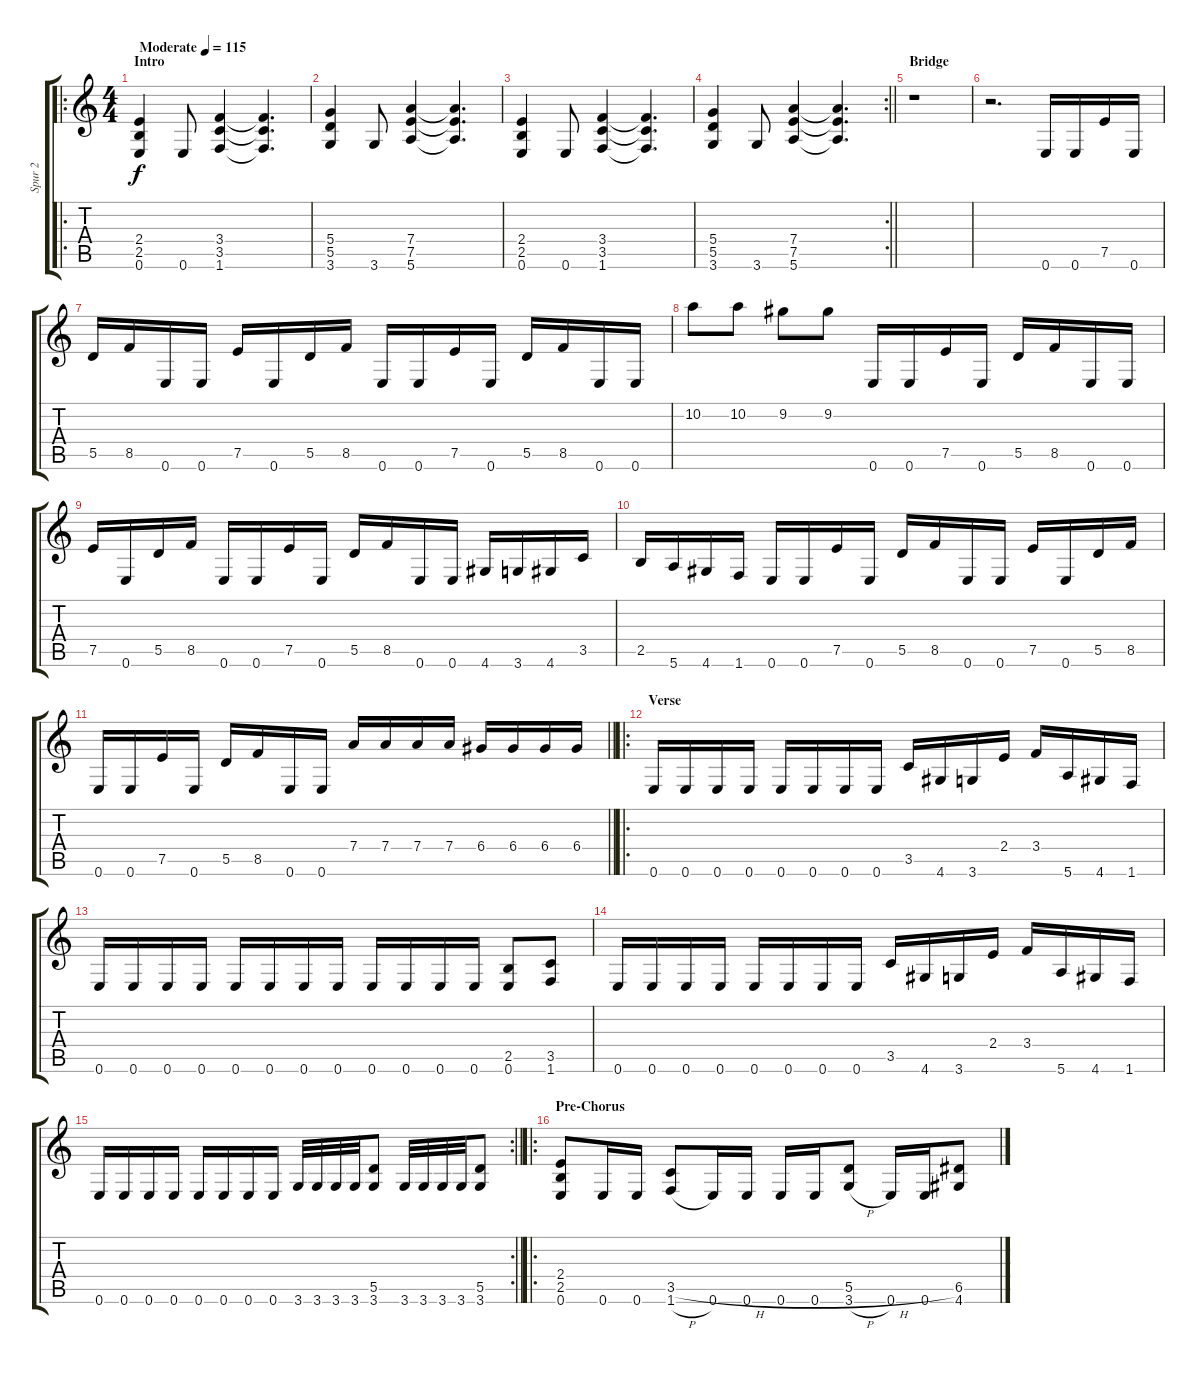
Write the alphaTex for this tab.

\track ("Spur 2" "Spur 2") {instrument distortionguitar}
\staff {score tabs}
\tuning (E4 B3 G3 D3 A2 E2) {hide}
\ro
\ts (4 4)
\section ("" "Intro")
\tempo (115 "Moderate")
\clef g2
\ks c
(2.4 2.5 0.6).4{dy f instrument distortionguitar} 0.6.8 (3.4 3.5 1.6).4 (3.4{t} 3.5{t} 1.6{t}).4{d} |
(5.4 5.5 3.6).4 3.6.8 (7.4 7.5 5.6).4 (7.4{t} 7.5{t} 5.6{t}).4{d} |
(2.4 2.5 0.6).4 0.6.8 (3.4 3.5 1.6).4 (3.4{t} 3.5{t} 1.6{t}).4{d} |
\rc 2
\barLineRight lightlight
(5.4 5.5 3.6).4 3.6.8 (7.4 7.5 5.6).4 (7.4{t} 7.5{t} 5.6{t}).4{d} |
\section ("" "Bridge")
r.1 |
r.2{d} 0.6.16 0.6.16 7.5.16 0.6.16 |
5.5.16 8.5.16 0.6.16 0.6.16 7.5.16 0.6.16 5.5.16 8.5.16 0.6.16 0.6.16 7.5.16 0.6.16 5.5.16 8.5.16 0.6.16 0.6.16 |
10.2.8 10.2.8 9.2.8 9.2.8 0.6.16 0.6.16 7.5.16 0.6.16 5.5.16 8.5.16 0.6.16 0.6.16 |
7.5.16 0.6.16 5.5.16 8.5.16 0.6.16 0.6.16 7.5.16 0.6.16 5.5.16 8.5.16 0.6.16 0.6.16 4.6.16 3.6.16 4.6.16 3.5.16 |
2.5.16 5.6.16 4.6.16 1.6.16 0.6.16 0.6.16 7.5.16 0.6.16 5.5.16 8.5.16 0.6.16 0.6.16 7.5.16 0.6.16 5.5.16 8.5.16 |
\barLineRight lightlight
0.6.16 0.6.16 7.5.16 0.6.16 5.5.16 8.5.16 0.6.16 0.6.16 7.4.16 7.4.16 7.4.16 7.4.16 6.4.16 6.4.16 6.4.16 6.4.16 |
\ro
\section ("" "Verse")
0.6.16 0.6.16 0.6.16 0.6.16 0.6.16 0.6.16 0.6.16 0.6.16 3.5.16 4.6.16 3.6.16 2.4.16 3.4.16 5.6.16 4.6.16 1.6.16 |
0.6.16 0.6.16 0.6.16 0.6.16 0.6.16 0.6.16 0.6.16 0.6.16 0.6.16 0.6.16 0.6.16 0.6.16 (2.5 0.6).8 (3.5 1.6).8 |
0.6.16 0.6.16 0.6.16 0.6.16 0.6.16 0.6.16 0.6.16 0.6.16 3.5.16 4.6.16 3.6.16 2.4.16 3.4.16 5.6.16 4.6.16 1.6.16 |
\rc 2
\barLineRight lightlight
0.6.16 0.6.16 0.6.16 0.6.16 0.6.16 0.6.16 0.6.16 0.6.16 3.6.32 3.6.32 3.6.32 3.6.32 (5.5 3.6).8 3.6.32 3.6.32 3.6.32 3.6.32 (5.5 3.6).8 |
\ro
\section ("" "Pre-Chorus")
(2.4 2.5 0.6).8 0.6.16 0.6.16 (3.5{h} 1.6{h}).8 0.6.16 0.6.16 0.6.16 0.6.16 (5.5{h} 3.6{h}).8 0.6.16 0.6.16 (6.5 4.6{h}).8
